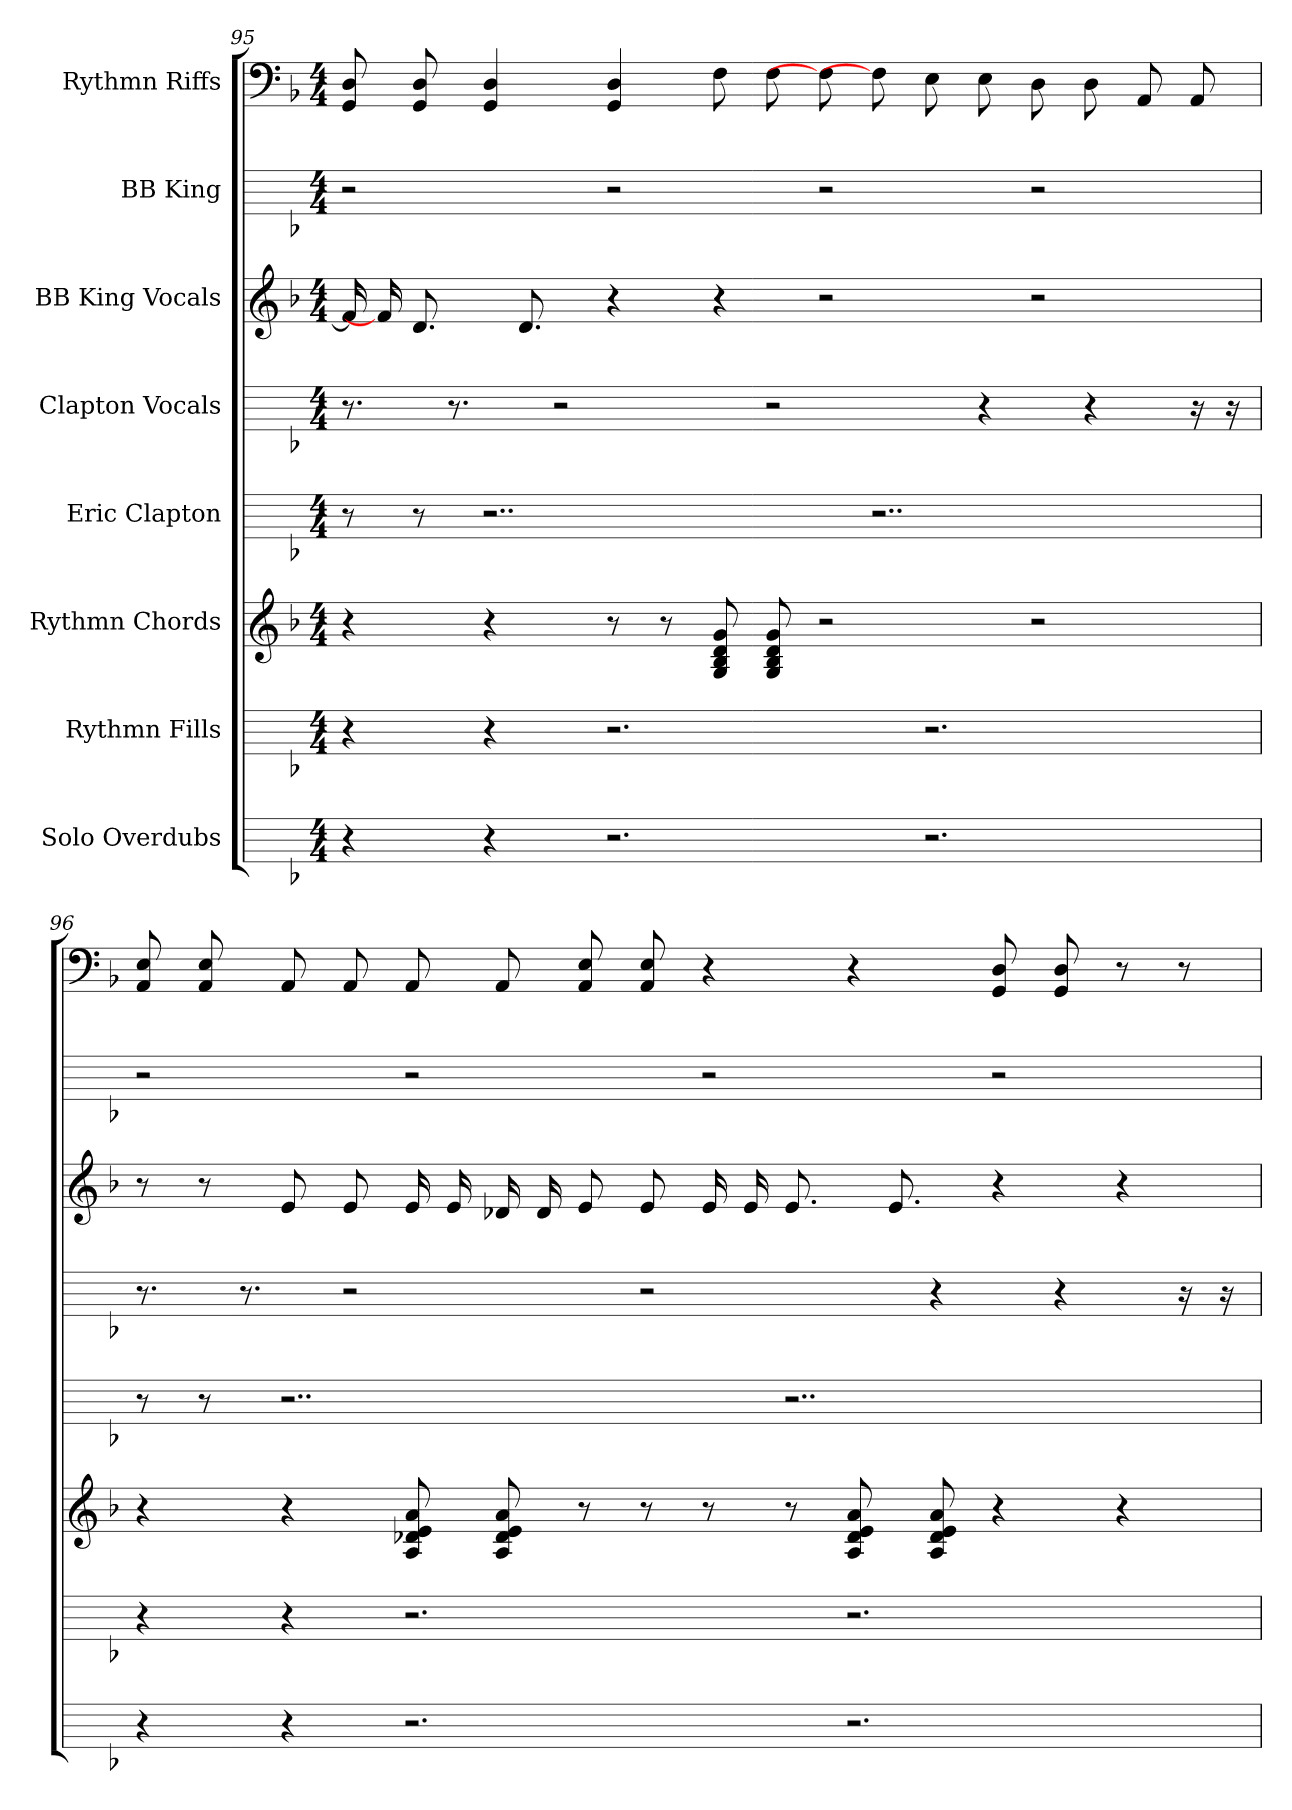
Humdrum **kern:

**kern	**kern	**kern	**kern	**kern	**kern	**kern	**kern
*part8	*part7	*part6	*part5	*part4	*part3	*part2	*part1
*staff8	*staff7	*staff6	*staff5	*staff4	*staff3	*staff2	*staff1
*I"Solo Overdubs	*I"Rythmn Fills	*I"Rythmn Chords	*I"Eric Clapton	*I"Clapton Vocals	*I"BB King Vocals	*I"BB King	*I"Rythmn Riffs
*	*	*	*	*	*	*	*
*k[b-]	*k[b-]	*k[b-]	*k[b-]	*k[b-]	*k[b-]	*k[b-]	*k[b-]
*M4/4	*M4/4	*M4/4	*M4/4	*M4/4	*M4/4	*M4/4	*M4/4
=95	=95	=95	=95	=95	=95	=95	=95
4r	4r	4r	8r	8.r	16f]	2r	8D 8GG
.	.	.	.	.	16f]	.	.
.	.	.	8r	.	8.d	.	8D 8GG
.	.	.	.	8.r	.	.	.
4r	4r	4r	2..r	.	.	.	4D 4GG
.	.	.	.	.	8.d	.	.
.	.	.	.	2r	.	.	.
2.r	2.r	8r	.	.	4r	2r	4D 4GG
.	.	8r	.	.	.	.	.
.	.	8g 8d 8B- 8G	.	.	4r	.	8F
.	.	8g 8d 8B- 8G	.	2r	.	.	8F
.	.	2r	.	.	2r	2r	8F]
.	.	.	2..r	.	.	.	8F]
2.r	2.r	.	.	.	.	.	8E
.	.	.	.	4r	.	.	8E
.	.	2r	.	.	2r	2r	8D
.	.	.	.	4r	.	.	8D
.	.	.	.	.	.	.	8AA
.	.	.	.	16r	.	.	8AA
.	.	.	.	16r	.	.	.
=96	=96	=96	=96	=96	=96	=96	=96
4r	4r	4r	8r	8.r	8r	2r	8E 8AA
.	.	.	8r	.	8r	.	8E 8AA
.	.	.	.	8.r	.	.	.
4r	4r	4r	2..r	.	8e	.	8AA
.	.	.	.	2r	8e	.	8AA
2.r	2.r	8a 8e 8d- 8A	.	.	16e	2r	8AA
.	.	.	.	.	16e	.	.
.	.	8a 8e 8d- 8A	.	.	16d-	.	8AA
.	.	.	.	.	16d-	.	.
.	.	8r	.	.	8e	.	8E 8AA
.	.	8r	.	2r	8e	.	8E 8AA
.	.	8r	.	.	16e	2r	4r
.	.	.	.	.	16e	.	.
.	.	8r	2..r	.	8.e	.	.
2.r	2.r	8a 8e 8d- 8A	.	.	.	.	4r
.	.	.	.	.	8.e	.	.
.	.	8a 8e 8d- 8A	.	4r	.	.	.
.	.	4r	.	.	4r	2r	8D 8GG
.	.	.	.	4r	.	.	8D 8GG
.	.	4r	.	.	4r	.	8r
.	.	.	.	16r	.	.	8r
.	.	.	.	16r	.	.	.
=	=	=	=	=	=	=	=
*-	*-	*-	*-	*-	*-	*-	*-
